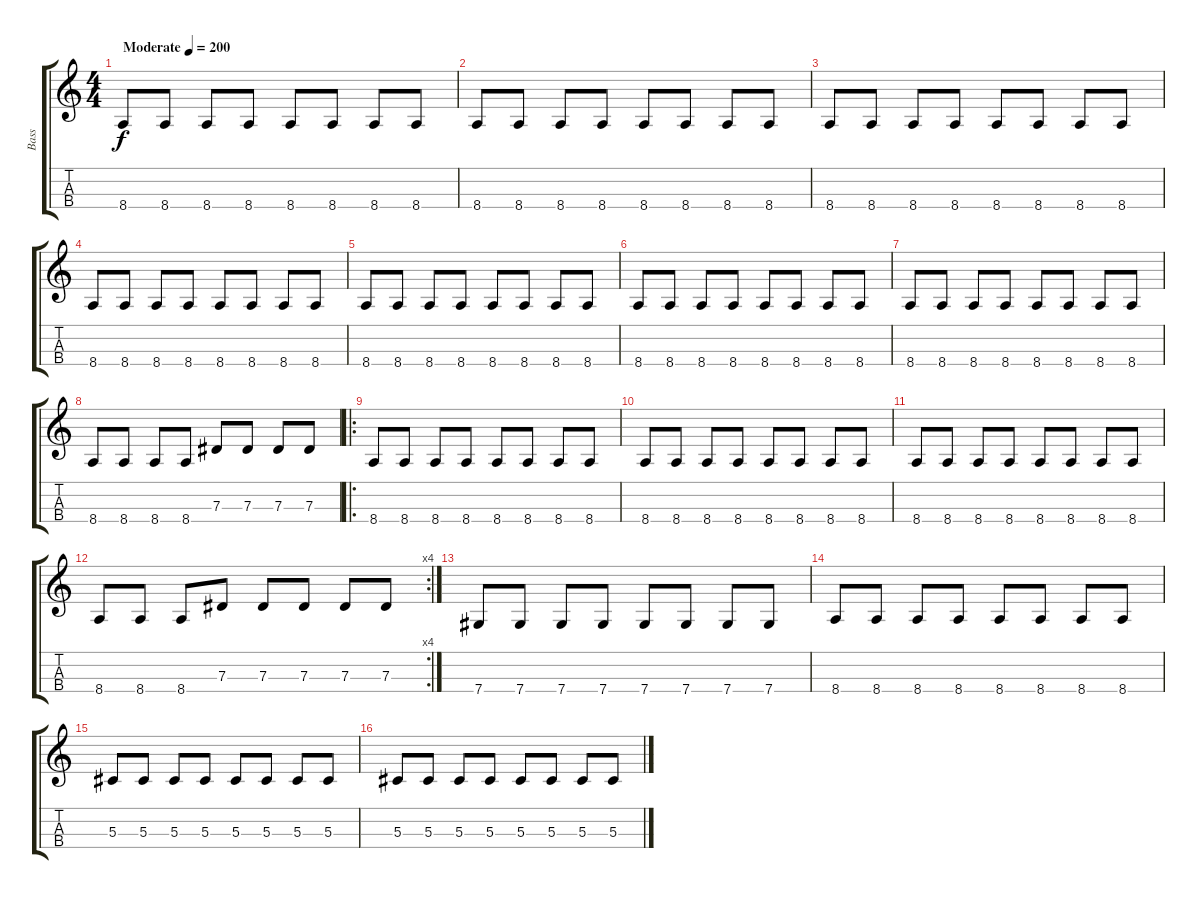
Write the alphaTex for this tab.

\track ("Bass" "Bass") {instrument electricbasspick}
\staff {score tabs}
\tuning (Gb3 Db3 Ab2 Db2) {hide}
\ts (4 4)
\tempo (200 "Moderate")
\clef g2
\ks c
8.4.8{dy f instrument electricbasspick} 8.4.8 8.4.8 8.4.8 8.4.8 8.4.8 8.4.8 8.4.8 |
8.4.8 8.4.8 8.4.8 8.4.8 8.4.8 8.4.8 8.4.8 8.4.8 |
8.4.8 8.4.8 8.4.8 8.4.8 8.4.8 8.4.8 8.4.8 8.4.8 |
8.4.8 8.4.8 8.4.8 8.4.8 8.4.8 8.4.8 8.4.8 8.4.8 |
8.4.8 8.4.8 8.4.8 8.4.8 8.4.8 8.4.8 8.4.8 8.4.8 |
8.4.8 8.4.8 8.4.8 8.4.8 8.4.8 8.4.8 8.4.8 8.4.8 |
8.4.8 8.4.8 8.4.8 8.4.8 8.4.8 8.4.8 8.4.8 8.4.8 |
8.4.8 8.4.8 8.4.8 8.4.8 7.3.8 7.3.8 7.3.8 7.3.8 |
\ro
8.4.8 8.4.8 8.4.8 8.4.8 8.4.8 8.4.8 8.4.8 8.4.8 |
8.4.8 8.4.8 8.4.8 8.4.8 8.4.8 8.4.8 8.4.8 8.4.8 |
8.4.8 8.4.8 8.4.8 8.4.8 8.4.8 8.4.8 8.4.8 8.4.8 |
\rc 4
8.4.8 8.4.8 8.4.8 7.3.8 7.3.8 7.3.8 7.3.8 7.3.8 |
7.4.8 7.4.8 7.4.8 7.4.8 7.4.8 7.4.8 7.4.8 7.4.8 |
8.4.8 8.4.8 8.4.8 8.4.8 8.4.8 8.4.8 8.4.8 8.4.8 |
5.3.8 5.3.8 5.3.8 5.3.8 5.3.8 5.3.8 5.3.8 5.3.8 |
5.3.8 5.3.8 5.3.8 5.3.8 5.3.8 5.3.8 5.3.8 5.3.8
